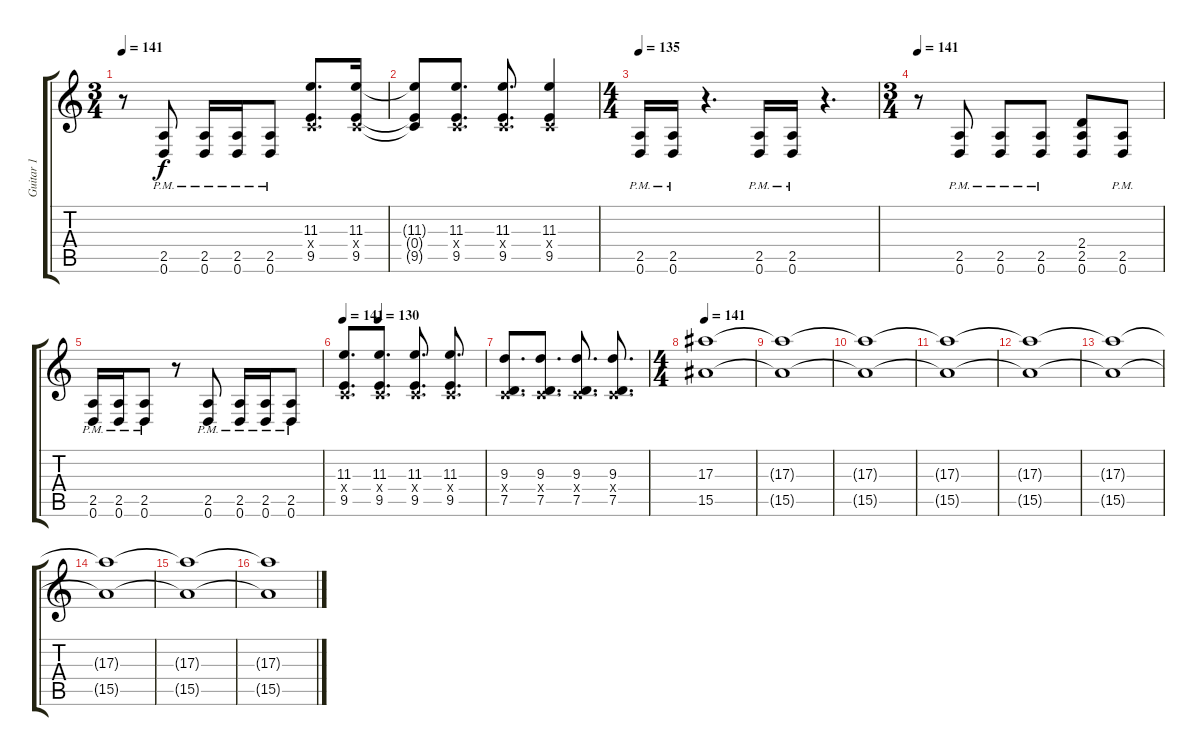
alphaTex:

\track ("Guitar 1" "Guitar 1") {instrument distortionguitar}
\staff {score tabs}
\tuning (D4 A3 F3 C3 G2 D2) {hide}
\ts (3 4)
\tempo 141
\clef g2
\ks c
r.8{dy f} (2.5{pm} 0.6{pm}).8 (2.5{pm} 0.6{pm}).16 (2.5{pm} 0.6{pm}).16 (2.5{pm} 0.6{pm}).8 (11.3 0.4{x} 9.5).8{d} (11.3 0.4{x} 9.5).16 |
(11.3{t} 0.4{t} 9.5{t}).8 (11.3 0.4{x} 9.5).8{d} (11.3 0.4{x} 9.5).8{d} (11.3 0.4{x} 9.5).4 |
\ts (4 4)
\tempo 135
(2.5{pm} 0.6{pm}).16 (2.5{pm} 0.6{pm}).16 r.4{d} (2.5{pm} 0.6{pm}).16 (2.5{pm} 0.6{pm}).16 r.4{d} |
\ts (3 4)
\tempo 141
r.8 (2.5{pm} 0.6{pm}).8 (2.5{pm} 0.6{pm}).8 (2.5{pm} 0.6{pm}).8 (2.4 2.5 0.6).8 (2.5{pm} 0.6{pm}).8 |
(2.5{pm} 0.6{pm}).16 (2.5{pm} 0.6{pm}).16 (2.5{pm} 0.6{pm}).8 r.8 (2.5{pm} 0.6{pm}).8 (2.5{pm} 0.6{pm}).16 (2.5{pm} 0.6{pm}).16 (2.5{pm} 0.6{pm}).8 |
\tempo 141
\tempo (130 0.25)
(11.3 0.4{x} 9.5).8{d} (11.3 0.4{x} 9.5).8{d} (11.3 0.4{x} 9.5).8{d} (11.3 0.4{x} 9.5).8{d} |
(9.3 0.4{x} 7.5).8{d} (9.3 0.4{x} 7.5).8{d} (9.3 0.4{x} 7.5).8{d} (9.3 0.4{x} 7.5).8{d} |
\ts (4 4)
\tempo 141
(17.3 15.5).1 |
(17.3{t} 15.5{t}).1 |
(17.3{t} 15.5{t}).1 |
(17.3{t} 15.5{t}).1 |
(17.3{t} 15.5{t}).1 |
(17.3{t} 15.5{t}).1 |
(17.3{t} 15.5{t}).1 |
(17.3{t} 15.5{t}).1 |
(17.3{t} 15.5{t}).1
